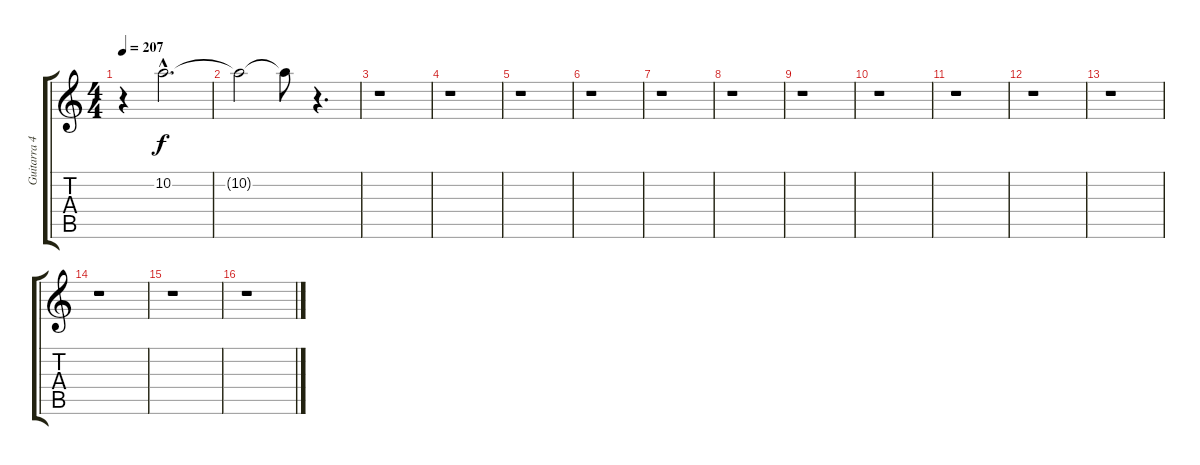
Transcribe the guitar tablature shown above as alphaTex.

\track ("Guitarra 4" "Guitarra 4") {instrument overdrivenguitar}
\staff {score tabs}
\tuning (E4 B3 G3 D3 A2 E2) {hide}
\ts (4 4)
\tempo 207
\clef g2
\ks c
r.4{dy f} 10.2{hac}.2{d} |
10.2{t}.2 10.2{t}.8 r.4{d} |
r.1 |
r.1 |
r.1 |
r.1 |
r.1 |
r.1 |
r.1 |
r.1 |
r.1 |
r.1 |
r.1 |
r.1 |
r.1 |
r.1
